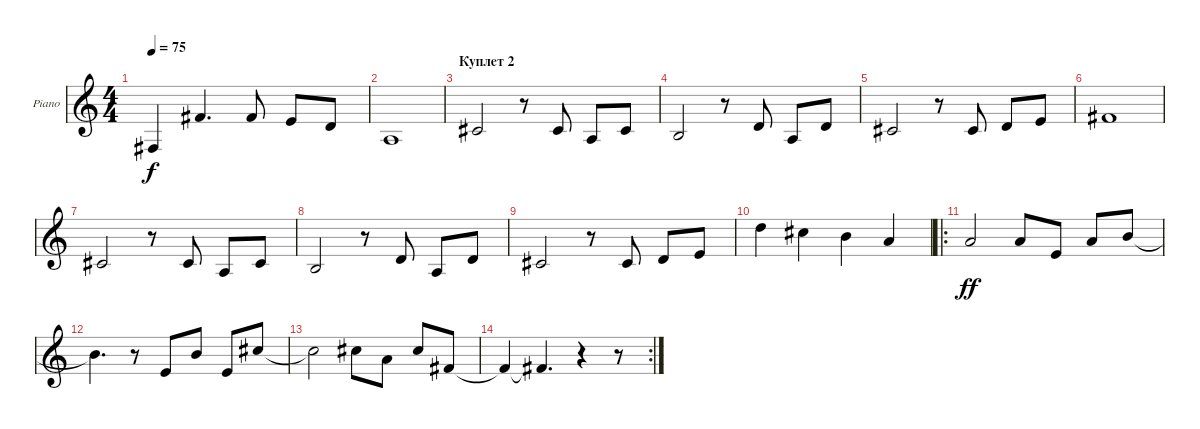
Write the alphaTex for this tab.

\defaultSystemsLayout 4
\bracketExtendMode groupsimilarinstruments
\firstSystemTrackNameOrientation horizontal
\otherSystemsTrackNameOrientation horizontal
\track ("Steel Guitar" "Piano") {instrument acousticguitarsteel}
\staff {score}
\tuning (E4 B3 G3 D3 A2 E2)
\ts (4 4)
\tempo 75
\clef g2
\ks c
2.6.4{dy f} 4.4.4{d} 4.4.8 2.4.8 0.4.8 |
0.5.1 |
\section ("" "Куплет 2")
4.5.2 r.8 4.5.8 0.5.8 4.5.8 |
2.5.2 r.8 0.4.8 0.5.8 0.4.8 |
4.5.2 r.8 4.5.8 0.4.8 2.4.8 |
4.4.1 |
4.5.2 r.8 4.5.8 0.5.8 4.5.8 |
2.5.2 r.8 0.4.8 0.5.8 0.4.8 |
4.5.2 r.8 4.5.8 0.4.8 2.4.8 |
7.3.4 6.3.4 4.3.4 2.3.4 |
\ro
7.4.2{dy ff} 7.4.8 7.5.8 7.4.8 4.3.8 |
4.3{t}.4{d} r.8 7.5.8 4.3.8 7.5.8 6.3.8 |
6.3{t}.2 6.3.8 7.4.8 6.3.8 9.5.8 |
\rc 2
9.5{t}.4 9.5{t}.4{d} r.4 r.8
